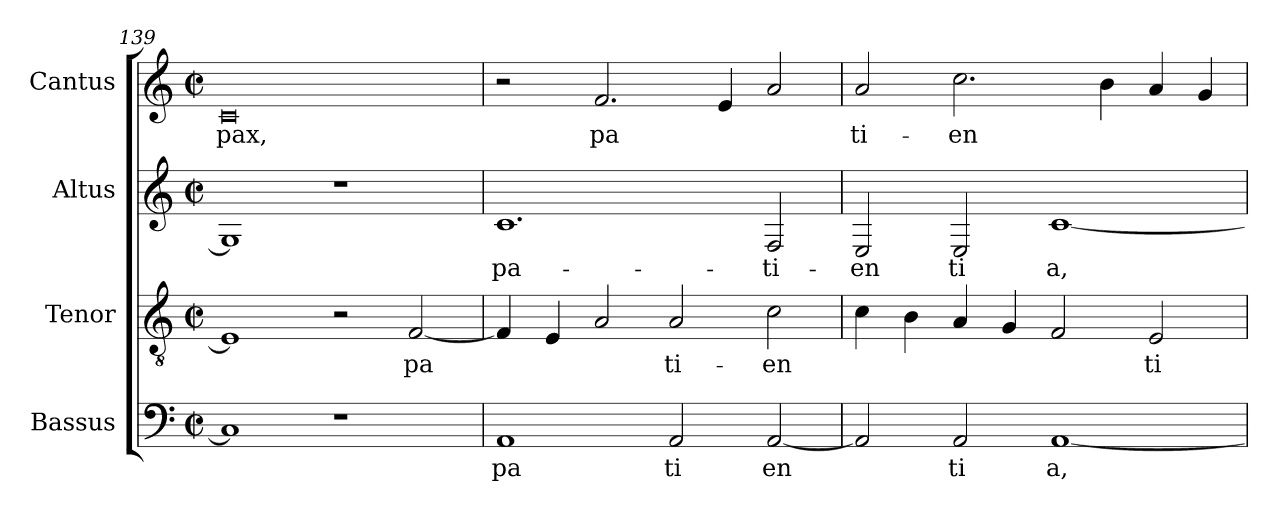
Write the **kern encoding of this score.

**kern	**text	**kern	**text	**kern	**text	**kern	**text
*part4	*part4	*part3	*part3	*part2	*part2	*part1	*part1
*staff4	*staff4	*staff3	*staff3	*staff2	*staff2	*staff1	*staff1
*I"Bassus	*	*I"Tenor	*	*I"Altus	*	*I"Cantus	*
*	*	*	*	*I'A	*	*I'C	*
*clefF4	*	*clefGv2	*	*clefG2	*	*clefG2	*
*k[]	*	*k[]	*	*k[]	*	*k[]	*
*C:	*	*C:	*	*C:	*	*C:	*
*M2/2	*	*M2/2	*	*M2/2	*	*M2/2	*
*met(c|)	*	*met(c|)	*	*met(c|)	*	*met(c|)	*
=139	=139	=139	=139	=139	=139	=139	=139
!	!LO:LY:b:cj	!	!LO:LY:b:cj	!	!LO:LY:b:cj	!	!LO:LY:b:cj
1C]	.	1E]	.	1G]	.	0c	pax,
1r	.	2r	.	1r	.	.	.
!	!	!	!LO:LY:b:cj	!	!	!	!
.	.	[<2F/	pa-	.	.	.	.
=140	=140	=140	=140	=140	=140	=140	=140
!	!LO:LY:b:cj	!	!LO:LY:b:cj	!	!LO:LY:b:cj	!	!
1AA	pa	4F/]	--	1.c	pa-	2r	.
!	!	!	!LO:LY:b:cj	!	!	!	!
.	.	4E/	--	.	.	.	.
!	!	!	!LO:LY:b:cj	!	!	!	!LO:LY:b:cj
.	.	2A/	--	.	.	2.f/	pa
!	!LO:LY:b:cj	!	!LO:LY:b:cj	!	!	!	!
2AA/	ti	2A/	-ti-	.	.	.	.
!	!	!	!	!	!	!	!LO:LY:b:cj
.	.	.	.	.	.	4e/	.
!	!LO:LY:b:cj	!	!LO:LY:b:cj	!	!LO:LY:b:cj	!	!LO:LY:b:cj
[<2AA/	en	2c\	-en-	2F/	-ti-	2a/	.
!!LO:LB:g=z
=141	=141	=141	=141	=141	=141	=141	=141
!	!LO:LY:b:cj	!	!LO:LY:b:cj	!	!LO:LY:b:cj	!	!LO:LY:b:cj
2AA/]	.	4c\	--	2E/	-en	2a/	ti-
!	!	!	!LO:LY:b:cj	!	!	!	!
.	.	4B\	--	.	.	.	.
!	!LO:LY:b:cj	!	!LO:LY:b:cj	!	!LO:LY:b:cj	!	!LO:LY:b:cj
2AA/	ti	4A/	--	2E/	ti	2.cc\	-en-
!	!	!	!LO:LY:b:cj	!	!	!	!
.	.	4G/	--	.	.	.	.
!	!LO:LY:b:cj	!	!LO:LY:b:cj	!	!LO:LY:b:cj	!	!
[<1AA	a,	2F/	--	[<1c	a,	.	.
!	!	!	!	!	!	!	!LO:LY:b:cj
.	.	.	.	.	.	4b\	--
!	!	!	!LO:LY:b:cj	!	!	!	!LO:LY:b:cj
.	.	2E/	-ti-	.	.	4a/	--
!	!	!	!	!	!	!	!LO:LY:b:cj
.	.	.	.	.	.	4g/	--
=	=	=	=	=	=	=	=
*-	*-	*-	*-	*-	*-	*-	*-
